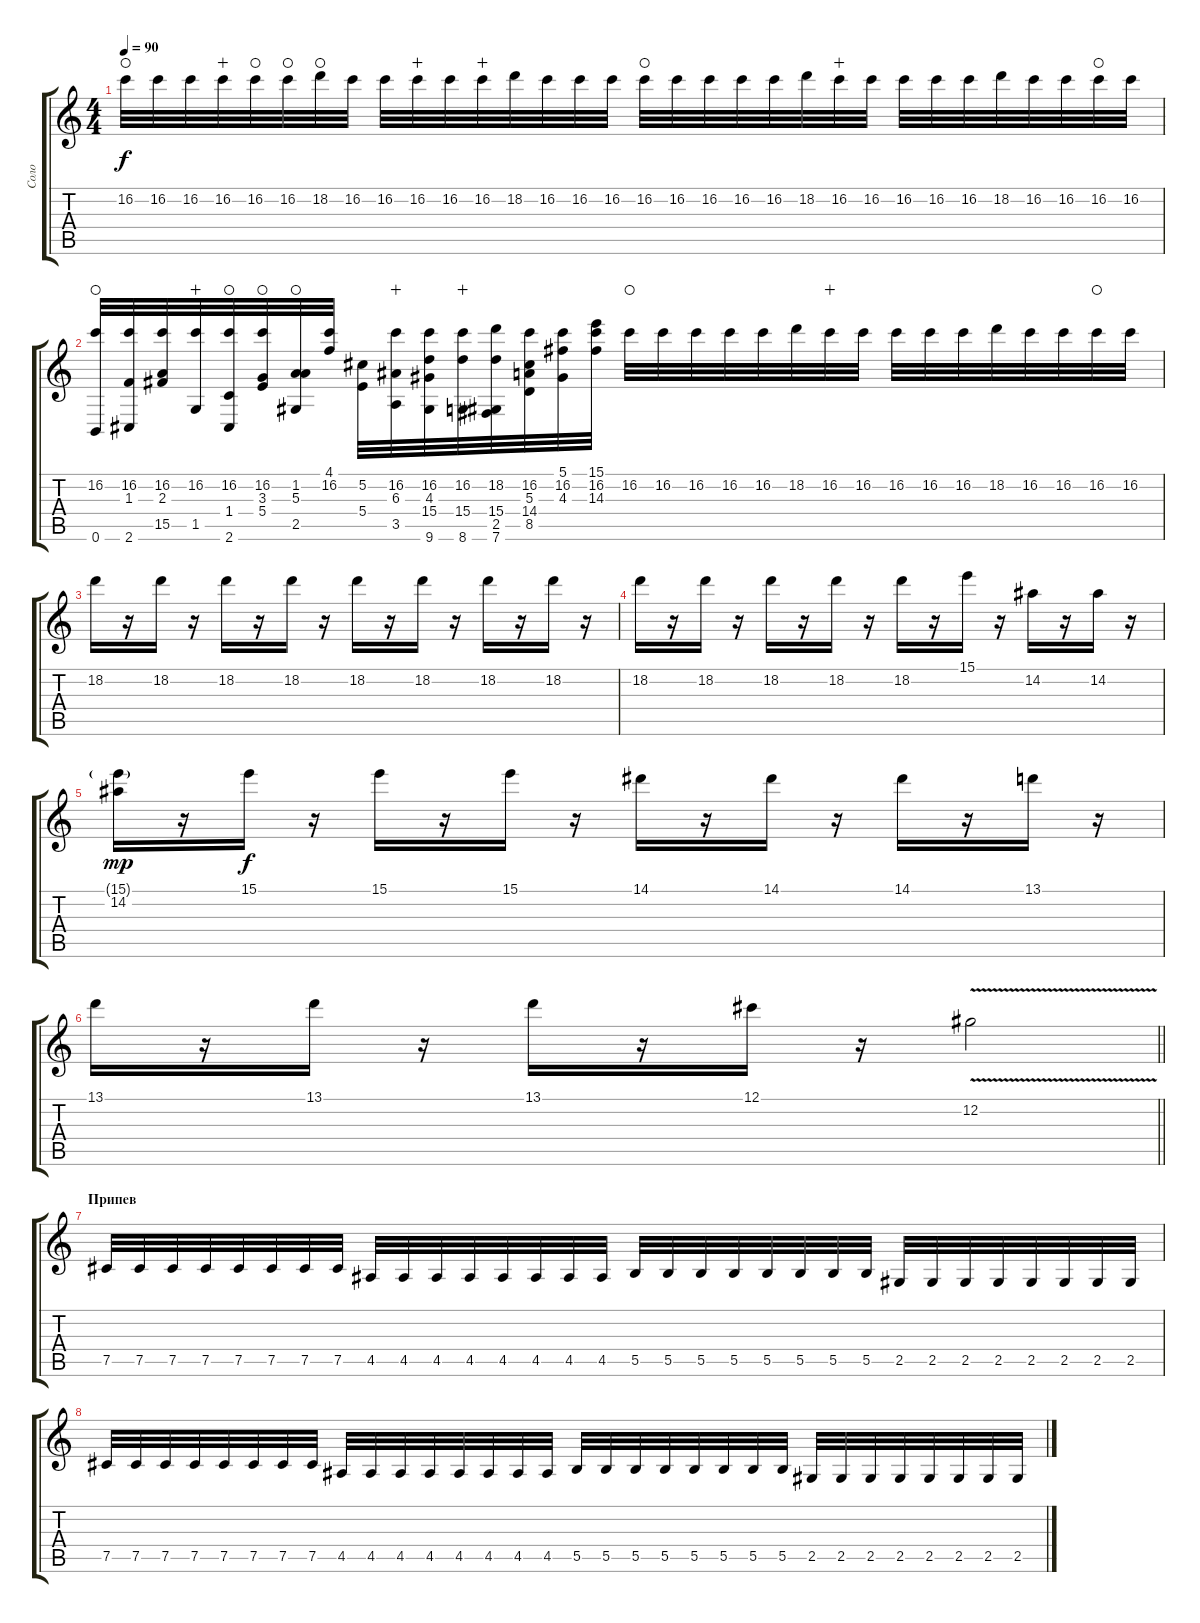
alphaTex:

\track ("Соло" "Соло") {instrument distortionguitar}
\staff {score tabs}
\tuning (Db4 Ab3 E3 B2 Gb2 B1) {hide}
\ts (4 4)
\tempo 90
\clef g2
\ks c
16.2.32{dy f waho} 16.2.32 16.2.32 16.2.32{wahc} 16.2.32{waho} 16.2.32{waho} 18.2.32{waho} 16.2.32 16.2.32 16.2.32{wahc} 16.2.32 16.2.32{wahc} 18.2.32 16.2.32 16.2.32 16.2.32 16.2.32{waho} 16.2.32 16.2.32 16.2.32 16.2.32 18.2.32 16.2.32{wahc} 16.2.32 16.2.32 16.2.32 16.2.32 18.2.32 16.2.32 16.2.32 16.2.32{waho} 16.2.32 |
(16.2 0.6).32{instrument guitarfretnoise waho} (16.2 1.3 2.6).32 (16.2 2.3 15.5).32 (16.2 1.5).32{wahc} (16.2 1.4 2.6).32{waho} (16.2 3.3 5.4).32{waho} (1.2 5.3 2.5).32{waho} (4.1 16.2).32 (5.2 5.4).32 (16.2 6.3 3.5).32{wahc} (16.2 4.3 15.4 9.6).32 (16.2 15.4 8.6).32{wahc} (18.2 15.4 2.5 7.6).32 (16.2 5.3 14.4 8.5).32 (5.1 16.2 4.3).32 (15.1 16.2 14.3).32 16.2.32{instrument distortionguitar waho} 16.2.32 16.2.32 16.2.32 16.2.32 18.2.32 16.2.32{wahc} 16.2.32 16.2.32 16.2.32 16.2.32 18.2.32 16.2.32 16.2.32 16.2.32{waho} 16.2.32 |
18.2.16 r.16 18.2.16 r.16 18.2.16 r.16 18.2.16 r.16 18.2.16 r.16 18.2.16 r.16 18.2.16 r.16 18.2.16 r.16 |
18.2.16 r.16 18.2.16 r.16 18.2.16 r.16 18.2.16 r.16 18.2.16 r.16 15.1.16 r.16 14.2.16 r.16 14.2.16 r.16 |
(15.1{g} 14.2).16{dy mp} r.16 15.1.16{dy f} r.16 15.1.16 r.16 15.1.16 r.16 14.1.16 r.16 14.1.16 r.16 14.1.16 r.16 13.1.16 r.16 |
\barLineRight lightlight
13.1.16 r.16 13.1.16 r.16 13.1.16 r.16 12.1.16 r.16 12.2{v}.2 |
\section ("" "Припев")
7.5.32 7.5.32 7.5.32 7.5.32 7.5.32 7.5.32 7.5.32 7.5.32 4.5.32 4.5.32 4.5.32 4.5.32 4.5.32 4.5.32 4.5.32 4.5.32 5.5.32 5.5.32 5.5.32 5.5.32 5.5.32 5.5.32 5.5.32 5.5.32 2.5.32 2.5.32 2.5.32 2.5.32 2.5.32 2.5.32 2.5.32 2.5.32 |
7.5.32 7.5.32 7.5.32 7.5.32 7.5.32 7.5.32 7.5.32 7.5.32 4.5.32 4.5.32 4.5.32 4.5.32 4.5.32 4.5.32 4.5.32 4.5.32 5.5.32 5.5.32 5.5.32 5.5.32 5.5.32 5.5.32 5.5.32 5.5.32 2.5.32 2.5.32 2.5.32 2.5.32 2.5.32 2.5.32 2.5.32 2.5.32
